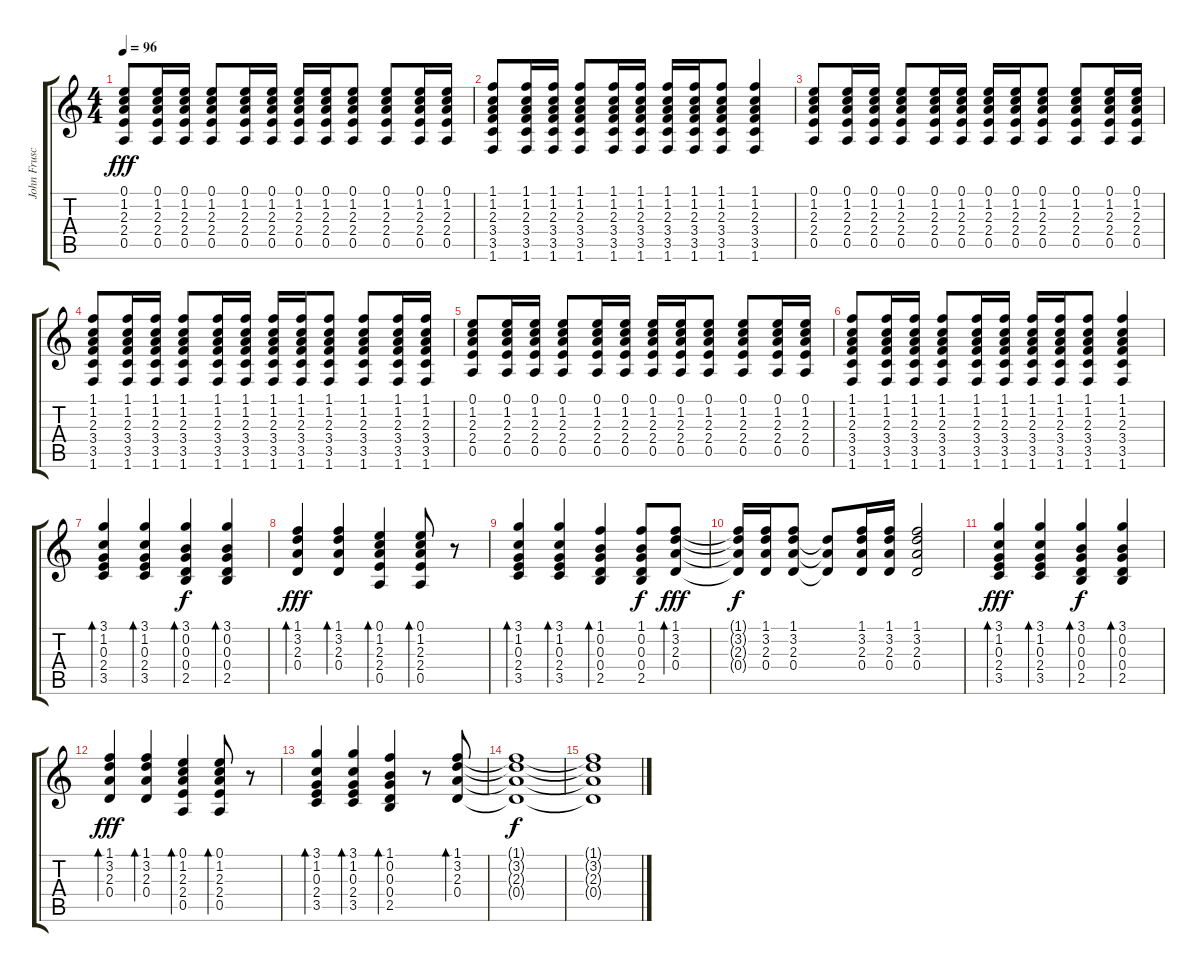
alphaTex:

\track ("John Frusciante (Main)" "John Frusc") {instrument acousticguitarsteel}
\staff {score tabs}
\tuning (E4 B3 G3 D3 A2 E2) {hide}
\ts (4 4)
\tempo 96
\clef g2
\ks c
(0.1 1.2 2.3 2.4 0.5).8{dy fff} (0.1 1.2 2.3 2.4 0.5).16 (0.1 1.2 2.3 2.4 0.5).16 (0.1 1.2 2.3 2.4 0.5).8 (0.1 1.2 2.3 2.4 0.5).16 (0.1 1.2 2.3 2.4 0.5).16 (0.1 1.2 2.3 2.4 0.5).16 (0.1 1.2 2.3 2.4 0.5).16 (0.1 1.2 2.3 2.4 0.5).8 (0.1 1.2 2.3 2.4 0.5).8 (0.1 1.2 2.3 2.4 0.5).16 (0.1 1.2 2.3 2.4 0.5).16 |
(1.1 1.2 2.3 3.4 3.5 1.6).8 (1.1 1.2 2.3 3.4 3.5 1.6).16 (1.1 1.2 2.3 3.4 3.5 1.6).16 (1.1 1.2 2.3 3.4 3.5 1.6).8 (1.1 1.2 2.3 3.4 3.5 1.6).16 (1.1 1.2 2.3 3.4 3.5 1.6).16 (1.1 1.2 2.3 3.4 3.5 1.6).16 (1.1 1.2 2.3 3.4 3.5 1.6).16 (1.1 1.2 2.3 3.4 3.5 1.6).8 (1.1 1.2 2.3 3.4 3.5 1.6).4 |
(0.1 1.2 2.3 2.4 0.5).8 (0.1 1.2 2.3 2.4 0.5).16 (0.1 1.2 2.3 2.4 0.5).16 (0.1 1.2 2.3 2.4 0.5).8 (0.1 1.2 2.3 2.4 0.5).16 (0.1 1.2 2.3 2.4 0.5).16 (0.1 1.2 2.3 2.4 0.5).16 (0.1 1.2 2.3 2.4 0.5).16 (0.1 1.2 2.3 2.4 0.5).8 (0.1 1.2 2.3 2.4 0.5).8 (0.1 1.2 2.3 2.4 0.5).16 (0.1 1.2 2.3 2.4 0.5).16 |
(1.1 1.2 2.3 3.4 3.5 1.6).8 (1.1 1.2 2.3 3.4 3.5 1.6).16 (1.1 1.2 2.3 3.4 3.5 1.6).16 (1.1 1.2 2.3 3.4 3.5 1.6).8 (1.1 1.2 2.3 3.4 3.5 1.6).16 (1.1 1.2 2.3 3.4 3.5 1.6).16 (1.1 1.2 2.3 3.4 3.5 1.6).16 (1.1 1.2 2.3 3.4 3.5 1.6).16 (1.1 1.2 2.3 3.4 3.5 1.6).8 (1.1 1.2 2.3 3.4 3.5 1.6).8 (1.1 1.2 2.3 3.4 3.5 1.6).16 (1.1 1.2 2.3 3.4 3.5 1.6).16 |
(0.1 1.2 2.3 2.4 0.5).8 (0.1 1.2 2.3 2.4 0.5).16 (0.1 1.2 2.3 2.4 0.5).16 (0.1 1.2 2.3 2.4 0.5).8 (0.1 1.2 2.3 2.4 0.5).16 (0.1 1.2 2.3 2.4 0.5).16 (0.1 1.2 2.3 2.4 0.5).16 (0.1 1.2 2.3 2.4 0.5).16 (0.1 1.2 2.3 2.4 0.5).8 (0.1 1.2 2.3 2.4 0.5).8 (0.1 1.2 2.3 2.4 0.5).16 (0.1 1.2 2.3 2.4 0.5).16 |
(1.1 1.2 2.3 3.4 3.5 1.6).8 (1.1 1.2 2.3 3.4 3.5 1.6).16 (1.1 1.2 2.3 3.4 3.5 1.6).16 (1.1 1.2 2.3 3.4 3.5 1.6).8 (1.1 1.2 2.3 3.4 3.5 1.6).16 (1.1 1.2 2.3 3.4 3.5 1.6).16 (1.1 1.2 2.3 3.4 3.5 1.6).16 (1.1 1.2 2.3 3.4 3.5 1.6).16 (1.1 1.2 2.3 3.4 3.5 1.6).8 (1.1 1.2 2.3 3.4 3.5 1.6).4 |
(3.1 1.2 0.3 2.4 3.5).4{bd 30} (3.1 1.2 0.3 2.4 3.5).4{bd 30} (3.1 0.2 0.3 0.4 2.5).4{bd 30 dy f} (3.1 0.2 0.3 0.4 2.5).4{bd 30} |
(1.1 3.2 2.3 0.4).4{bd 60 dy fff} (1.1 3.2 2.3 0.4).4{bd 60} (0.1 1.2 2.3 2.4 0.5).4{bd 60} (0.1 1.2 2.3 2.4 0.5).8{bd 60} r.8 |
(3.1 1.2 0.3 2.4 3.5).4{bd 60} (3.1 1.2 0.3 2.4 3.5).4{bd 60} (1.1 0.2 0.3 0.4 2.5).4{bd 60} (1.1 0.2 0.3 0.4 2.5).8{dy f} (1.1 3.2 2.3 0.4).8{bd 120 dy fff} |
(1.1{t} 3.2{t} 2.3{t} 0.4{t}).16{dy f} (1.1 3.2 2.3 0.4).16 (1.1 3.2 2.3 0.4).8 (3.2{t} 2.3{t} 0.4{t}).8 (1.1 3.2 2.3 0.4).16 (1.1 3.2 2.3 0.4).16 (1.1 3.2 2.3 0.4).2 |
(3.1 1.2 0.3 2.4 3.5).4{bd 30 dy fff} (3.1 1.2 0.3 2.4 3.5).4{bd 30} (3.1 0.2 0.3 0.4 2.5).4{bd 30 dy f} (3.1 0.2 0.3 0.4 2.5).4{bd 30} |
(1.1 3.2 2.3 0.4).4{bd 60 dy fff} (1.1 3.2 2.3 0.4).4{bd 60} (0.1 1.2 2.3 2.4 0.5).4{bd 60} (0.1 1.2 2.3 2.4 0.5).8{bd 60} r.8 |
(3.1 1.2 0.3 2.4 3.5).4{bd 60} (3.1 1.2 0.3 2.4 3.5).4{bd 60} (1.1 0.2 0.3 0.4 2.5).4{bd 60} r.8 (1.1 3.2 2.3 0.4).8{bd 120} |
(1.1{t} 3.2{t} 2.3{t} 0.4{t}).1{dy f} |
(1.1{t} 3.2{t} 2.3{t} 0.4{t}).1
